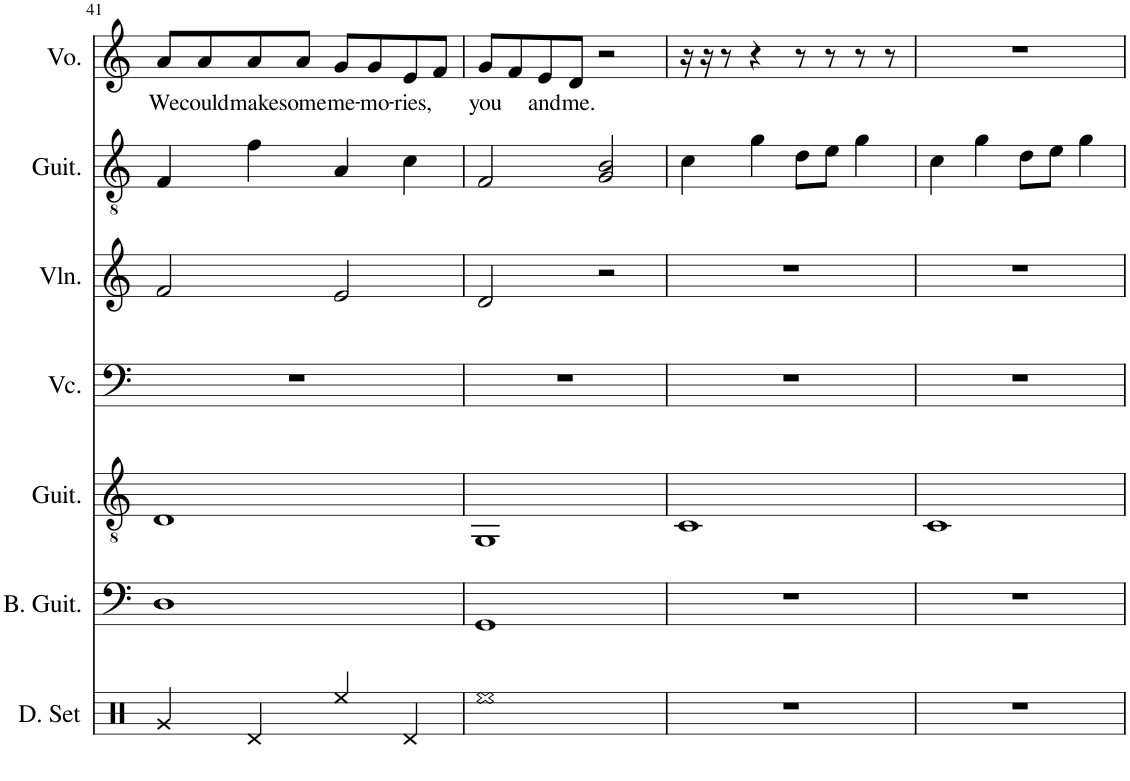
**kern	**kern	**kern	**kern	**kern	**kern	**kern	**text
*part7	*part6	*part5	*part4	*part3	*part2	*part1	*part1
*staff7	*staff6	*staff5	*staff4	*staff3	*staff2	*staff1	*staff1
*I"Drumset	*I"Bass Guitar	*I"Acoustic Guitar	*I"Violoncello	*I"Violin	*I"Classical Guitar	*I"Voice	*
*I'D. Set	*I'B. Guit.	*I'Guit.	*I'Vc.	*I'Vln.	*I'Guit.	*I'Vo.	*
!!LO:PB:g=z
*clefX	*clefF4	*clefGv2	*clefF4	*clefG2	*clefGv2	*clefG2	*
*	*Trd7c12	*	*	*	*	*	*
*k[]	*k[]	*k[]	*k[]	*k[]	*k[]	*k[]	*
*M4/4	*M4/4	*M4/4	*M4/4	*M4/4	*M4/4	*M4/4	*
=41	=41	=41	=41	=41	=41	=41	=41
!	!	!	!	!	!	!	!LO:LY:b
4Rg/	1D	1D	1r	2f/	4F/	8a/L	We
!	!	!	!	!	!	!	!LO:LY:b
.	.	.	.	.	.	8a/	could
!	!	!	!	!	!	!	!LO:LY:b
4Rd/	.	.	.	.	4f\	8a/	make
!	!	!	!	!	!	!	!LO:LY:b
.	.	.	.	.	.	8a/J	some
!	!	!	!	!	!	!	!LO:LY:b
4Ree/	.	.	.	2e/	4A/	8g/L	me-
!	!	!	!	!	!	!	!LO:LY:b
.	.	.	.	.	.	8g/	-mo-
!	!	!	!	!	!	!	!LO:LY:b
4Rd/	.	.	.	.	4c\	8e/	-ries,
.	.	.	.	.	.	8f/J	.
=42	=42	=42	=42	=42	=42	=42	=42
!	!	!	!	!	!	!	!LO:LY:b
1Ree	1GG	1GG	1r	2d/	2F/	8g/L	you
.	.	.	.	.	.	8f/	.
!	!	!	!	!	!	!	!LO:LY:b
.	.	.	.	.	.	8e/	and
!	!	!	!	!	!	!	!LO:LY:b
.	.	.	.	.	.	8d/J	me.
.	.	.	.	2r	2G/ 2B/	2r	.
=43	=43	=43	=43	=43	=43	=43	=43
1r	1r	1C	1r	1r	4c\	16r	.
.	.	.	.	.	.	16r	.
.	.	.	.	.	.	8r	.
.	.	.	.	.	4g\	4r	.
.	.	.	.	.	8d\L	8r	.
.	.	.	.	.	8e\J	8r	.
.	.	.	.	.	4g\	8r	.
.	.	.	.	.	.	8r	.
=44	=44	=44	=44	=44	=44	=44	=44
1r	1r	1C	1r	1r	4c\	1r	.
.	.	.	.	.	4g\	.	.
.	.	.	.	.	8d\L	.	.
.	.	.	.	.	8e\J	.	.
.	.	.	.	.	4g\	.	.
=	=	=	=	=	=	=	=
*-	*-	*-	*-	*-	*-	*-	*-
